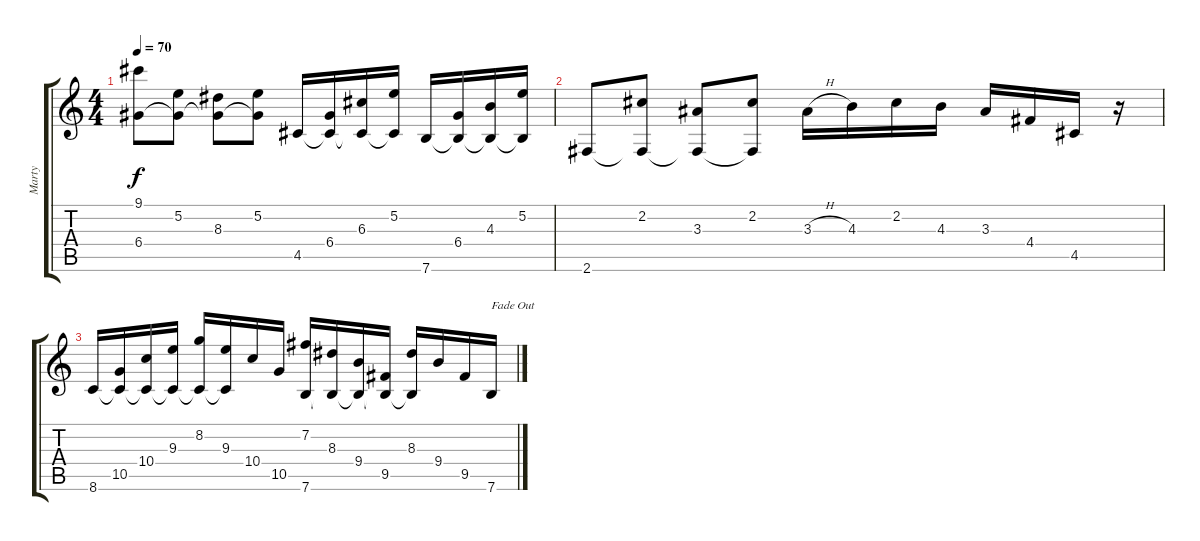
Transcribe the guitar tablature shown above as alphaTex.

\track ("Marty" "Marty") {instrument distortionguitar}
\staff {score tabs}
\tuning (E4 B3 G3 D3 A2 E2) {hide}
\ts (4 4)
\tempo 70
\clef g2
\ks c
(9.1 6.4).8{dy f} (5.2 6.4{t}).8 (8.3 6.4{t}).8 (5.2 6.4{t}).8 4.5.16 (6.4 4.5{t}).16 (6.3 4.5{t}).16 (5.2 4.5{t}).16 7.6.16 (6.4 7.6{t}).16 (4.3 7.6{t}).16 (5.2 7.6{t}).16 |
2.6.8 (2.2 2.6{t}).8 (3.3 2.6{t}).8 (2.2 2.6{t}).8 3.3{h}.16 4.3.16 2.2.16 4.3.16 3.3.16 4.4.16 4.5.16 r.16 |
8.6.16 (10.5 8.6{t}).16 (10.4 8.6{t}).16 (9.3 8.6{t}).16 (8.2 8.6{t}).16 (9.3 8.6{t}).16 10.4.16 10.5.16 (7.2 7.6).16 (8.3 7.6{t}).16 (9.4 7.6{t}).16 (9.5 7.6{t}).16 (8.3 7.6{t}).16 9.4.16 9.5.16 7.6.16{txt "Fade Out"}
